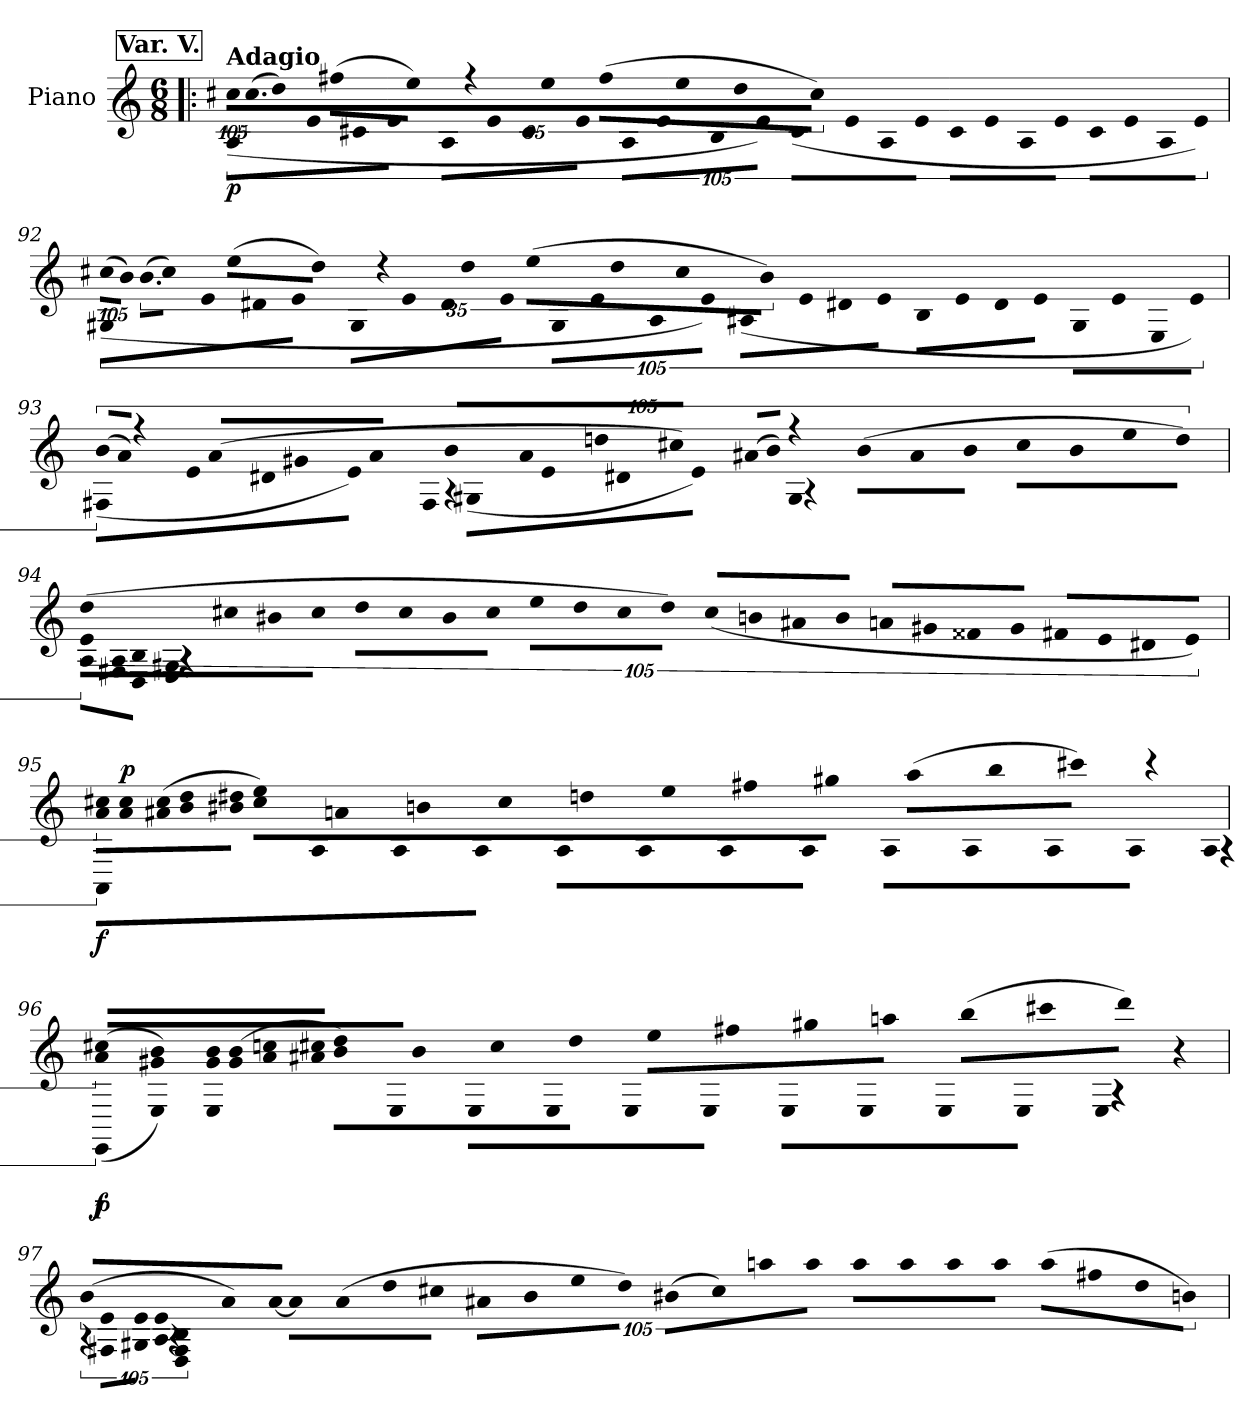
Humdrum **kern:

**kern	**dynam
*part1	*part1
*staff1	*staff1
*I"Piano	*
*I'Pno.	*
!!LO:PB:g=z
*M6/8	*
*MM30	*
!!LO:REH:place=s1:a:B:fs=14:t=Var. V.
=91!|:	=91!|:
*^	*
!LO:TX:a:B:t=Adagio	!	!
!LO:N:vis=8	!LO:N:vis=32	!LO:DY:b
1680cc#\L	(>6720A\LLL	p
!	!LO:N:vis=32	!
.	6720e\	.
!	!LO:N:vis=32	!
.	6720c#\	.
!	!LO:N:vis=32	!
.	6720e\JJJ	.
!LO:N:vis=8.	!LO:N:vis=32	!
(>1120cc#\	6720A\LLL	.
!	!LO:N:vis=32	!
.	6720e\	.
!	!LO:N:vis=32	!
.	6720c#\	.
!	!LO:N:vis=32	!
.	6720e\JJJ	.
!	!LO:N:vis=32	!
.	6720A\LLL	.
!	!LO:N:vis=32	!
.	6720e\	.
!LO:N:vis=16	!LO:N:vis=32	!
3360dd\Jk)	6720B\	.
!	!LO:N:vis=32	!
.	6720e\JJJ)	.
!LO:N:vis=16	!LO:N:vis=32	!
(>3360ff#\LL	(>6720c#\LLL	.
!	!LO:N:vis=32	!
.	6720e\	.
!LO:N:vis=16	!LO:N:vis=32	!
3360ee\JJ)	6720A\	.
!	!LO:N:vis=32	!
.	6720e\JJJ	.
!LO:N:vis=16	!LO:N:vis=32	!
3360r	6720c#\LLL	.
!	!LO:N:vis=32	!
.	6720e\	.
!LO:N:vis=16	!LO:N:vis=32	!
3360ee\	6720A\	.
!	!LO:N:vis=32	!
.	6720e\JJJ	.
!LO:N:vis=32	!LO:N:vis=32	!
(>6720ff#\LLL	6720c#\LLL	.
!LO:N:vis=32	!LO:N:vis=32	!
6720ee\	6720e\	.
!LO:N:vis=32	!LO:N:vis=32	!
6720dd\	6720A\	.
!LO:N:vis=32	!LO:N:vis=32	!
6720cc#\JJJ)	6720e\JJJ)	.
!!LO:LB:g=z	!!
=92	=92	=92
!LO:N:vis=16	!LO:N:vis=32	!
(>3360cc#\LL	(>6720G#\LLL	.
!	!LO:N:vis=32	!
.	6720e\	.
!LO:N:vis=16	!LO:N:vis=32	!
3360b\JJ)	6720d#X\	.
!	!LO:N:vis=32	!
.	6720e\JJJ	.
!LO:N:vis=8.	!LO:N:vis=32	!
(>1120b\L	6720G#\LLL	.
!	!LO:N:vis=32	!
.	6720e\	.
!	!LO:N:vis=32	!
.	6720d#\	.
!	!LO:N:vis=32	!
.	6720e\JJJ	.
!	!LO:N:vis=32	!
.	6720G#\LLL	.
!	!LO:N:vis=32	!
.	6720e\	.
!LO:N:vis=16	!LO:N:vis=32	!
3360cc#\Jk)	6720A\	.
!	!LO:N:vis=32	!
.	6720e\JJJ)	.
!LO:N:vis=8	!LO:N:vis=32	!
(>1680ee\L	(>6720A#X\LLL	.
!	!LO:N:vis=32	!
.	6720e\	.
!	!LO:N:vis=32	!
.	6720d#X\	.
!	!LO:N:vis=32	!
.	6720e\JJJ	.
!LO:N:vis=16	!LO:N:vis=32	!
3360dd\Jk)	6720B\LLL	.
!	!LO:N:vis=32	!
.	6720e\	.
!LO:N:vis=32	!LO:N:vis=32	!
6720r	6720d#\	.
!LO:N:vis=32	!LO:N:vis=32	!
6720dd\	6720e\JJJ	.
!LO:N:vis=32	!LO:N:vis=32	!
(>6720ee\LLL	6720G#\LLL	.
!LO:N:vis=32	!LO:N:vis=32	!
6720dd\	6720e\	.
!LO:N:vis=32	!LO:N:vis=32	!
6720cc#\	6720E\	.
!LO:N:vis=32	!LO:N:vis=32	!
6720b\JJJ)	6720e\JJJ)	.
!!LO:LB:g=z	!!
=93	=93	=93
!LO:N:vis=16	!LO:N:vis=32	!
(<3360b/LL	(>6720F#\LLL	.
!	!LO:N:vis=32	!
.	6720e\	.
!LO:N:vis=16	!LO:N:vis=32	!
3360a/JJ)	6720d#X\	.
!	!LO:N:vis=32	!
.	6720e\JJJ)	.
!LO:N:vis=32	!LO:N:vis=8	!
6720r	1680F#\	.
!LO:N:vis=32	!	!
(<6720a/LLL	.	.
!LO:N:vis=32	!	!
6720g#/	.	.
!LO:N:vis=32	!	!
6720a/JJJ	.	.
!LO:N:vis=32	!LO:N:vis=8	!
6720b/LLL	1680r	.
!LO:N:vis=32	!	!
6720a/	.	.
!LO:N:vis=32	!	!
6720ddn/	.	.
!LO:N:vis=32	!	!
6720cc#/JJJ)	.	.
!LO:N:vis=16	!LO:N:vis=32	!
(<3360a#X/LL	(>6720G#\LLL	.
!	!LO:N:vis=32	!
.	6720e\	.
!LO:N:vis=16	!LO:N:vis=32	!
3360b/JJ)	6720d#X\	.
!	!LO:N:vis=32	!
.	6720e\JJJ)	.
!LO:N:vis=32	!LO:N:vis=8	!
6720r	1680G#\	.
!LO:N:vis=32	!	!
(>6720b\LLL	.	.
!LO:N:vis=32	!	!
6720a#\	.	.
!LO:N:vis=32	!	!
6720b\JJJ	.	.
!LO:N:vis=32	!LO:N:vis=8	!
6720cc#\LLL	1680r	.
!LO:N:vis=32	!	!
6720b\	.	.
!LO:N:vis=32	!	!
6720ee\	.	.
!LO:N:vis=32	!	!
6720dd\JJJ)	.	.
!!LO:LB:g=z	!!
=94	=94	=94
!LO:N:vis=32	!LO:N:vis=8	!
(>6720dd\LLL	1680A\ 1680e\L	.
!LO:N:vis=32	!	!
6720cc#\	.	.
!LO:N:vis=32	!	!
6720b#X\	.	.
!LO:N:vis=32	!	!
6720cc#\JJJ	.	.
!LO:N:vis=32	!LO:N:vis=8	!
6720dd\LLL	1680F#\ 1680A\	.
!LO:N:vis=32	!	!
6720cc#\	.	.
!LO:N:vis=32	!	!
6720b#\	.	.
!LO:N:vis=32	!	!
6720cc#\JJJ	.	.
!LO:N:vis=32	!LO:N:vis=8	!
6720ee\LLL	1680D\ 1680B\J	.
!LO:N:vis=32	!	!
6720dd\	.	.
!LO:N:vis=32	!	!
6720cc#\	.	.
!LO:N:vis=32	!	!
6720dd\JJJ)	.	.
!LO:N:vis=32	!LO:N:vis=8	!
(<6720cc#/LLL	1680E\ 1680G#\	.
!LO:N:vis=32	!	!
6720bn/	.	.
!LO:N:vis=32	!	!
6720a#X/	.	.
!LO:N:vis=32	!	!
6720b/JJJ	.	.
!LO:N:vis=32	!LO:N:vis=8	!
6720an/LLL	1680r	.
!LO:N:vis=32	!	!
6720g#/	.	.
!LO:N:vis=32	!	!
6720f##X/	.	.
!LO:N:vis=32	!	!
6720g#/JJJ	.	.
!LO:N:vis=32	!LO:N:vis=8	!
6720f#X/LLL	1680r	.
!LO:N:vis=32	!	!
6720e/	.	.
!LO:N:vis=32	!	!
6720d#X/	.	.
!LO:N:vis=32	!	!
6720e/JJJ)	.	.
!!LO:PB:g=z	!!
=95	=95	=95
!LO:N:vis=16	!LO:N:vis=32	!LO:DY:b
3360a\ 3360cc#\KL	6720AA\LLL	f
!	!LO:N:vis=32	!
.	6720A\	.
!LO:N:vis=8	!LO:N:vis=32	!
1680a\ 1680cc#\	6720A\	.
!	!LO:N:vis=32	!
.	6720A\JJJ	.
!	!LO:N:vis=32	!
.	6720A\LLL	.
!	!LO:N:vis=32	!
.	6720A\	.
!LO:N:vis=16	!LO:N:vis=32	!LO:DY:a
(>3360a#X\ 3360cc#\L	6720A\	p
!	!LO:N:vis=32	!
.	6720A\JJJ	.
!LO:N:vis=16	!LO:N:vis=32	!
3360b\ 3360dd\	6720A\LLL	.
!	!LO:N:vis=32	!
.	6720A\	.
!LO:N:vis=16	!LO:N:vis=32	!
3360b#X\ 3360dd#X\JJ	6720A\	.
!	!LO:N:vis=32	!
.	6720A\JJJ	.
!LO:N:vis=32	!LO:N:vis=8	!
6720cc#\ 6720ee\LLL)	1680A\	.
!LO:N:vis=32	!	!
6720an\	.	.
!LO:N:vis=32	!	!
6720bn\	.	.
!LO:N:vis=32	!	!
6720cc#\	.	.
!LO:N:vis=32	!LO:N:vis=8	!
6720ddn\	1680r	.
!LO:N:vis=32	!	!
6720ee\	.	.
!LO:N:vis=32	!	!
6720ff#\	.	.
!LO:N:vis=32	!	!
6720gg#\JJJ	.	.
!LO:N:vis=32	!LO:N:vis=8	!
(>6720aa\LLL	1680r	.
!LO:N:vis=32	!	!
6720bb\	.	.
!LO:N:vis=32	!	!
6720ccc#\JJJ)	.	.
!LO:N:vis=32	!	!
6720r	.	.
!!LO:LB:g=z	!!
=96	=96	=96
!LO:N:vis=32	!LO:N:vis=32	!LO:DY:b
(<6720a/ 6720cc#/LLL	(<6720EE/LLL	f
!LO:N:vis=32	!LO:N:vis=32	!
6720g#/ 6720b/JJ)	6720E/)	.
!LO:N:vis=8	!LO:N:vis=32	!
1680g#/ 1680b/	6720E/	.
!	!LO:N:vis=32	!
.	6720E/JJJ	.
!	!LO:N:vis=32	!
.	6720E\LLL	.
!	!LO:N:vis=32	!
.	6720E\	.
!LO:N:vis=16	!LO:N:vis=32	!LO:DY:b
(<3360g#/ 3360b/L	6720E\	p
!	!LO:N:vis=32	!
.	6720E\JJJ	.
!LO:N:vis=16	!LO:N:vis=32	!
3360a/ 3360ccn/	6720E\LLL	.
!	!LO:N:vis=32	!
.	6720E\	.
!LO:N:vis=16	!LO:N:vis=32	!
3360a#X/ 3360cc#X/JJ	6720E\	.
!	!LO:N:vis=32	!
.	6720E\JJJ	.
!LO:N:vis=32	!LO:N:vis=8	!
6720b\ 6720dd\LLL)	1680E\	.
!LO:N:vis=32	!	!
6720b\	.	.
!LO:N:vis=32	!	!
6720cc#\	.	.
!LO:N:vis=32	!	!
6720dd\JJJ	.	.
!LO:N:vis=32	!LO:N:vis=8	!
6720ee\LLL	1680r	.
!LO:N:vis=32	!	!
6720ff#\	.	.
!LO:N:vis=32	!	!
6720gg#\	.	.
!LO:N:vis=32	!	!
6720aan\JJJ	.	.
!LO:N:vis=32	!LO:N:vis=8	!
(>6720bb\LLL	1680r	.
!LO:N:vis=32	!	!
6720ccc#\	.	.
!LO:N:vis=32	!	!
6720ddd\JJJ)	.	.
!LO:N:vis=32	!	!
6720r	.	.
!!LO:LB:g=z	!!
=97	=97	=97
!LO:N:vis=32	!LO:N:vis=8	!
(<6720b/LLL	1680r	.
!LO:N:vis=32	!	!
6720a/J)	.	.
!LO:N:vis=16	!	!
[3360a/JJ	.	.
!LO:N:vis=32	!LO:N:vis=8	!
6720a\LLL]	1680F#\ 1680e\L	.
!LO:N:vis=32	!	!
(>6720a\	.	.
!LO:N:vis=32	!	!
6720dd\	.	.
!LO:N:vis=32	!	!
6720cc#\JJJ	.	.
!LO:N:vis=32	!LO:N:vis=8	!
6720a#X\LLL	1680G#\ 1680e\J	.
!LO:N:vis=32	!	!
6720b\	.	.
!LO:N:vis=32	!	!
6720ee\	.	.
!LO:N:vis=32	!	!
6720dd\JJJ)	.	.
!LO:N:vis=32	!LO:N:vis=8	!
(>6720b#X\LLL	1680A\ 1680e\	.
!LO:N:vis=32	!	!
6720cc#\)	.	.
!LO:N:vis=32	!	!
6720aan\	.	.
!LO:N:vis=32	!	!
6720aa\JJJ	.	.
!LO:N:vis=32	!LO:N:vis=8	!
6720aa\LLL	1680r	.
!LO:N:vis=32	!	!
6720aa\	.	.
!LO:N:vis=32	!	!
6720aa\	.	.
!LO:N:vis=32	!	!
6720aa\JJJ	.	.
!LO:N:vis=32	!LO:N:vis=8	!
(>6720aa\LLL	1680D\ 1680F#\ 1680B\	.
!LO:N:vis=32	!	!
6720ff#\	.	.
!LO:N:vis=32	!	!
6720dd\	.	.
!LO:N:vis=32	!	!
6720bn\JJJ)	.	.
*v	*v	*
=	=
*-	*-
